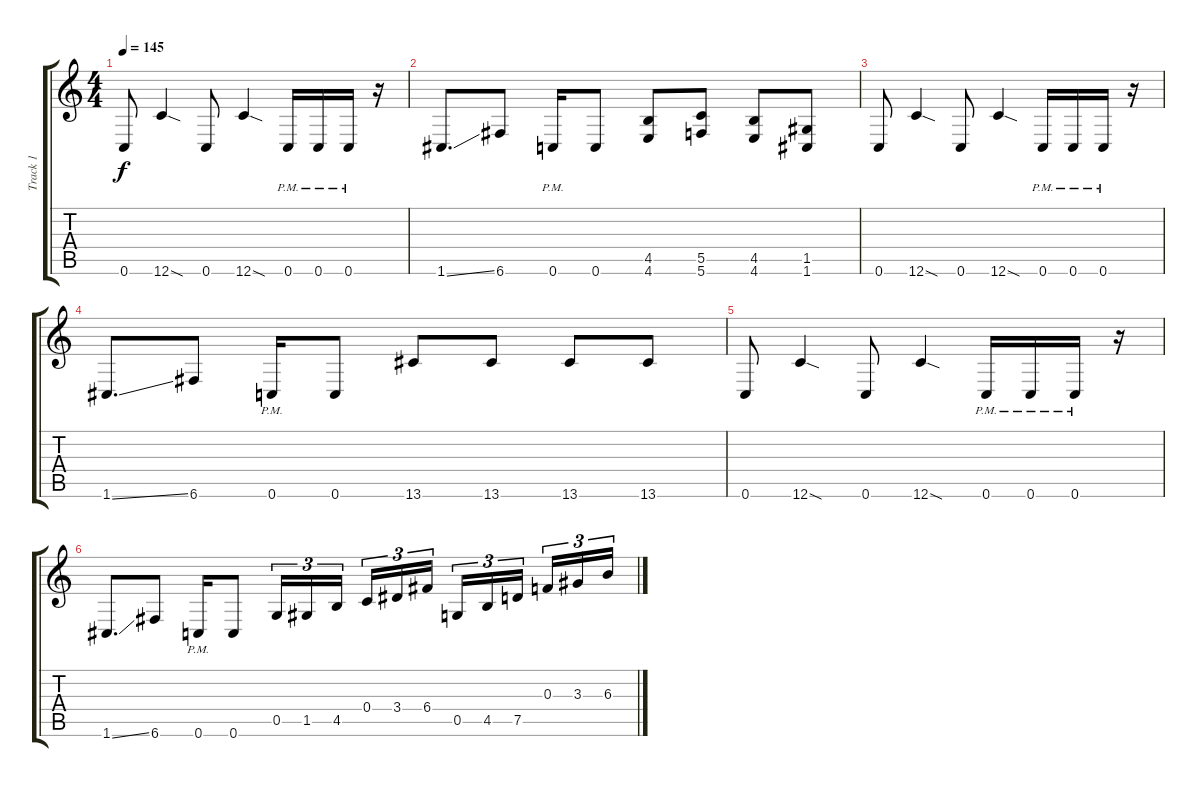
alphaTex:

\track ("Track 1" "Track 1") {instrument distortionguitar}
\staff {score tabs}
\tuning (D4 A3 F3 C3 G2 C2) {hide}
\ts (4 4)
\tempo 145
\clef g2
\ks c
0.6.8{dy f} 12.6{sod}.4 0.6.8 12.6{sod}.4 0.6{pm}.16 0.6{pm}.16 0.6{pm}.16 r.16 |
1.6{ss}.8{d} 6.6.8 0.6{pm}.16 0.6.8 (4.5 4.6).8 (5.5 5.6).8 (4.5 4.6).8 (1.5 1.6).8 |
0.6.8 12.6{sod}.4 0.6.8 12.6{sod}.4 0.6{pm}.16 0.6{pm}.16 0.6{pm}.16 r.16 |
1.6{ss}.8{d} 6.6.8 0.6{pm}.16 0.6.8 13.6.8 13.6.8 13.6.8 13.6.8 |
0.6.8 12.6{sod}.4 0.6.8 12.6{sod}.4 0.6{pm}.16 0.6{pm}.16 0.6{pm}.16 r.16 |
1.6{ss}.8{d} 6.6.8 0.6{pm}.16 0.6.8 0.5.16{tu (3 2)} 1.5.16{tu (3 2)} 4.5.16{tu (3 2) beam splitsecondary} 0.4.16{tu (3 2)} 3.4.16{tu (3 2)} 6.4.16{tu (3 2)} 0.5.16{tu (3 2)} 4.5.16{tu (3 2)} 7.5.16{tu (3 2) beam splitsecondary} 0.3.16{tu (3 2)} 3.3.16{tu (3 2)} 6.3.16{tu (3 2)}
